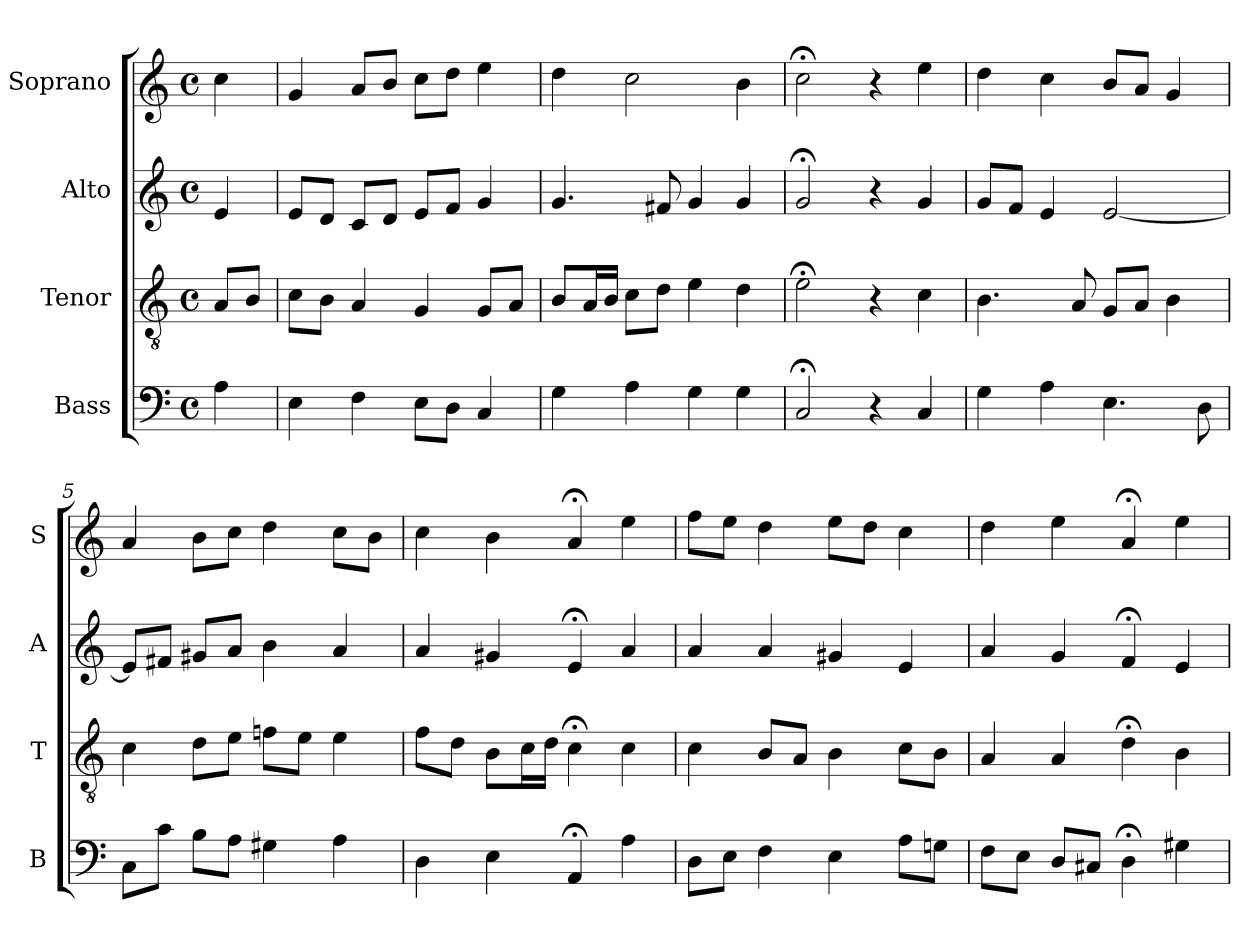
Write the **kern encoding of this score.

**kern	**kern	**kern	**kern
*part4	*part3	*part2	*part1
*staff4	*staff3	*staff2	*staff1
*I"Bass	*I"Tenor	*I"Alto	*I"Soprano
*I'B	*I'T	*I'A	*I'S
*clefF4	*clefGv2	*clefG2	*clefG2
*k[]	*k[]	*k[]	*k[]
*a:	*a:	*a:	*a:
*M4/4	*M4/4	*M4/4	*M4/4
*met(c)	*met(c)	*met(c)	*met(c)
*MM100	*MM100	*MM100	*MM100
=	=	=	=
4A	8AL	4e	4cc
.	8BJ	.	.
=1	=1	=1	=1
4E	8cL	8eL	4g
.	8BJ	8dJ	.
4F	4A	8cL	8aL
.	.	8dJ	8bJ
8EL	4G	8eL	8ccL
8DJ	.	8fJ	8ddJ
4C	8GL	4g	4ee
.	8AJ	.	.
=2	=2	=2	=2
4G	8BL	4.g	4dd
.	16AL	.	.
.	16BJJ	.	.
4A	8cL	.	2cc
.	8dJ	8f#X	.
4G	4e	4g	.
4G	4d	4g	4b
=3	=3	=3	=3
2C;<	2e;<	2g;<	2cc;<
4r	4r	4r	4r
4C	4c	4g	4ee
=4	=4	=4	=4
4G	4.B	8gL	4dd
.	.	8fJ	.
4A	.	4e	4cc
.	8A	.	.
4.E	8GL	[2e	8bL
.	8AJ	.	8aJ
.	4B	.	4g
8D	.	.	.
=5	=5	=5	=5
8CL	4c	8eL]	4a
8cJ	.	8f#XJ	.
8BL	8dL	8g#XL	8bL
8AJ	8eJ	8aJ	8ccJ
4G#X	8fnL	4b	4dd
.	8eJ	.	.
4A	4e	4a	8ccL
.	.	.	8bJ
=6	=6	=6	=6
4D	8fL	4a	4cc
.	8dJ	.	.
4E	8BL	4g#X	4b
.	16cL	.	.
.	16dJJ	.	.
4AA;<	4c;<	4e;<	4a;<
4A	4c	4a	4ee
=7	=7	=7	=7
8DL	4c	4a	8ffL
8EJ	.	.	8eeJ
4F	8BL	4a	4dd
.	8AJ	.	.
4E	4B	4g#X	8eeL
.	.	.	8ddJ
8AL	8cL	4e	4cc
8GnJ	8BJ	.	.
=8	=8	=8	=8
8FL	4A	4a	4dd
8EJ	.	.	.
8DL	4A	4g	4ee
8C#XJ	.	.	.
4D;<	4d;<	4f;<	4a;<
4G#X	4B	4e	4ee
=	=	=	=
*-	*-	*-	*-
